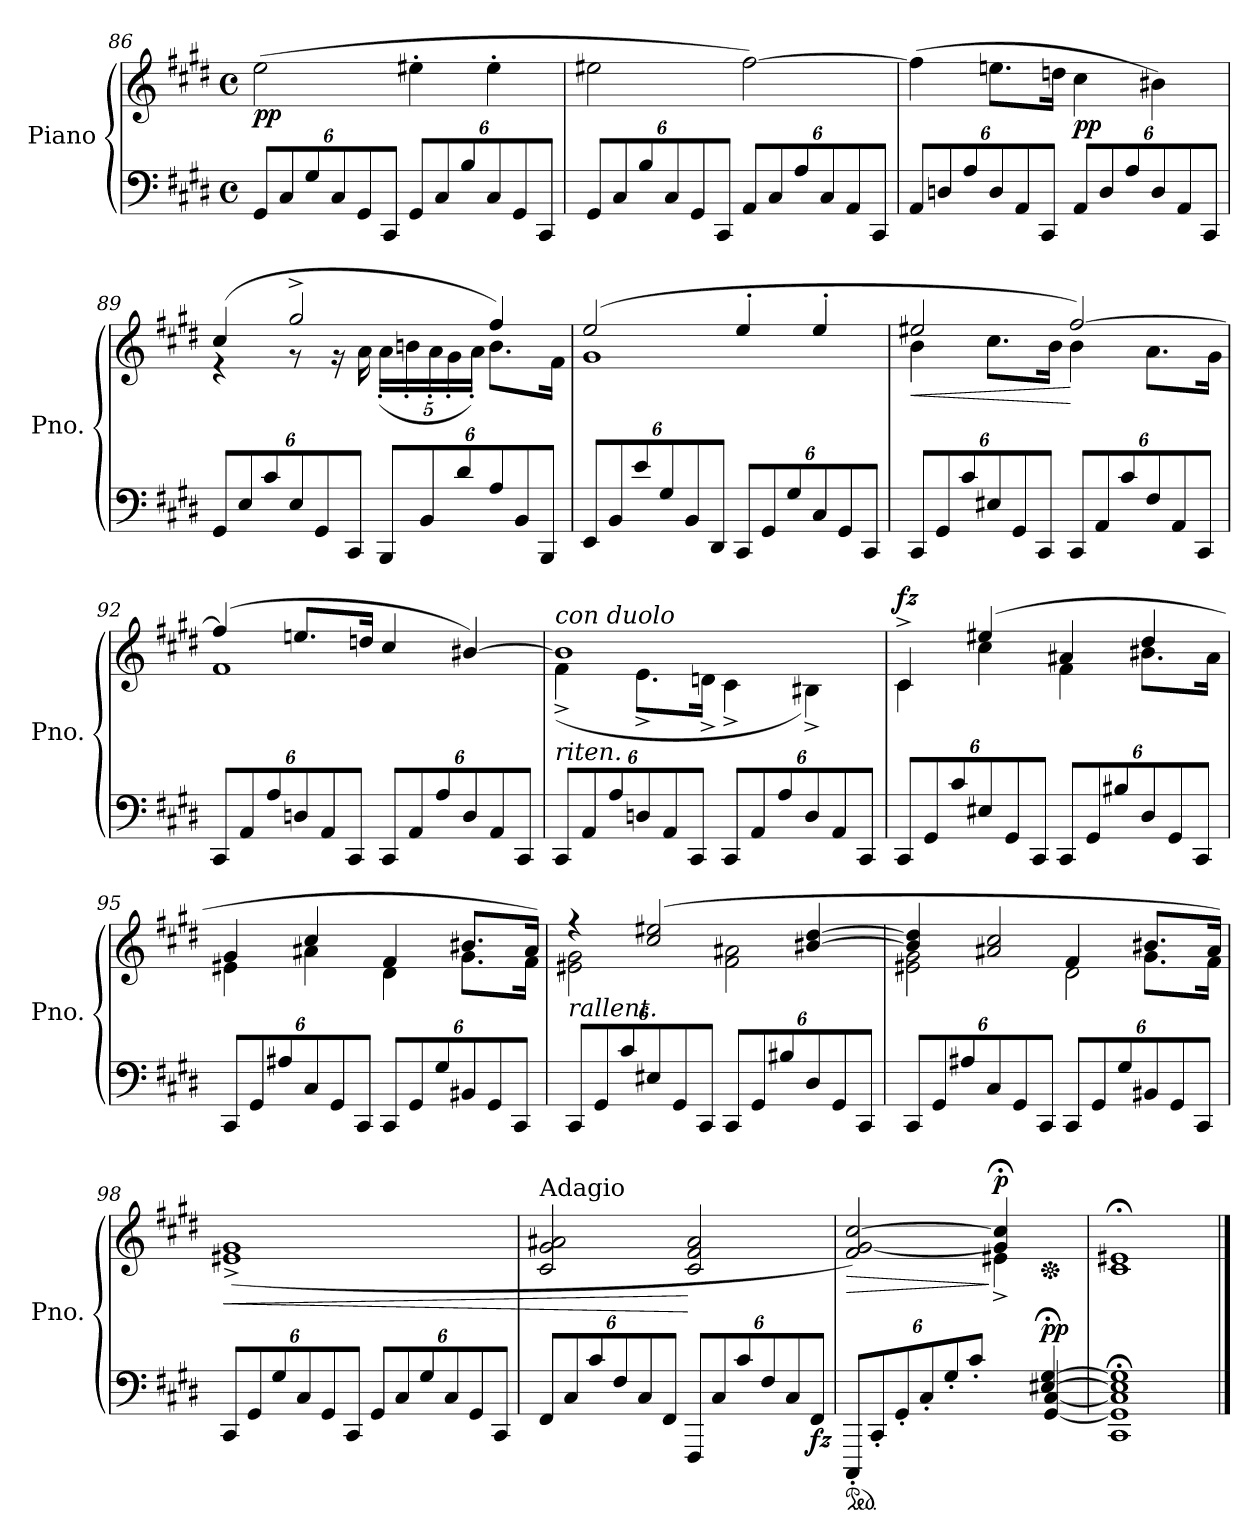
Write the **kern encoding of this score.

**kern	**kern	**dynam
*part1	*part1	*part1
*staff2	*staff1	*staff1/2
*I"Piano	*	*
*I'Pno.	*	*
*clefF4	*clefG2	*
*k[f#c#g#d#]	*k[f#c#g#d#]	*
*M4/4	*M4/4	*
*met(c)	*met(c)	*
*Xbrackettup	*	*
=86	=86	=86
!	!	!LO:DY:b
12GG#/L	(2ee\	pp
12C#/	.	.
12G#/	.	.
12C#/	.	.
12GG#/	.	.
12CC#/J	.	.
12GG#/L	4ee#X'\	.
12C#/	.	.
12B/	.	.
12C#/	4ee#'\	.
12GG#/	.	.
12CC#/J	.	.
=87	=87	=87
12GG#/L	2ee#X\	.
12C#/	.	.
12B/	.	.
12C#/	.	.
12GG#/	.	.
12CC#/J	.	.
12AA/L	[2ff#\)	.
12C#/	.	.
12A/	.	.
12C#/	.	.
12AA/	.	.
12CC#/J	.	.
!!LO:LB:g=z
=88	=88	=88
12AA/L	(4ff#\]	.
12Dn/	.	.
12A/	.	.
12D/	8.een\L	.
12AA/	.	.
12CC#/J	.	.
.	16ddn\Jk	.
!	!	!LO:DY:b
12AA/L	4cc#\	pp
12D/	.	.
12A/	.	.
12D/	4b#X\)	.
12AA/	.	.
12CC#/J	.	.
=89	=89	=89
*	*^	*
12GG#/L	(4cc#/	4r	.
12E/	.	.	.
12c#/	.	.	.
12E/	2gg#^/	8r	.
12GG#/	.	.	.
.	.	16r	.
12CC#/J	.	.	.
.	.	16a\	.
*	*	*Xbrackettup	*
12BBB/L	.	(>20a'\LL	.
.	.	20bn'\	.
12BB/	.	.	.
.	.	20a'\	.
.	.	20g#'\	.
12d#/	.	.	.
.	.	20a'\JJ)	.
12A/	4ff#/)	8.b\L	.
12BB/	.	.	.
12BBB/J	.	.	.
.	.	16f#\Jk	.
=90	=90	=90	=90
12EE/L	(2ee/	1g#	.
12BB/	.	.	.
12e/	.	.	.
12G#/	.	.	.
12BB/	.	.	.
12DD#/J	.	.	.
12CC#/L	4ee'/	.	.
12GG#/	.	.	.
12G#/	.	.	.
12C#/	4ee'/	.	.
12GG#/	.	.	.
12CC#/J	.	.	.
!!LO:LB:g=z	!!
=91	=91	=91	=91
!	!	!	!LO:HP:b
12CC#/L	2ee#X/	4b\	<
12GG#/	.	.	.
12c#/	.	.	.
12E#X/	.	8.cc#\L	.
12GG#/	.	.	.
12CC#/J	.	.	.
.	.	16b\Jk	.
12CC#/L	[2ff#/)	4b\	[
12AA/	.	.	.
12c#/	.	.	.
12F#/	.	8.a\L	.
12AA/	.	.	.
12CC#/J	.	.	.
.	.	16g#\Jk	.
=92	=92	=92	=92
12CC#/L	(4ff#/]	1f#	.
12AA/	.	.	.
12A/	.	.	.
12Dn/	8.een/L	.	.
12AA/	.	.	.
12CC#/J	.	.	.
.	16ddn/Jk	.	.
12CC#/L	4cc#/	.	.
12AA/	.	.	.
12A/	.	.	.
12D/	[4b#X/)	.	.
12AA/	.	.	.
12CC#/J	.	.	.
=93	=93	=93	=93
!	!LO:TX:a:i:t=con duolo	!	!
!LO:TX:a:i:t=riten.	!	!	!
12CC#/L	1b#]	(>4f#^\	.
12AA/	.	.	.
12A/	.	.	.
12Dn/	.	8.e^\L	.
12AA/	.	.	.
12CC#/J	.	.	.
.	.	16dn^\Jk	.
12CC#/L	.	4c#^\	.
12AA/	.	.	.
12A/	.	.	.
12D/	.	4B#X^\)	.
12AA/	.	.	.
12CC#/J	.	.	.
=94	=94	=94	=94
!	!	!	!LO:DY:a
12CC#/L	4c#^/	4c#\	fz
12GG#/	.	.	.
12c#/	.	.	.
!	!	!	!LO:DY:b
12E#X/	(4ee#X/	4cc#\	other-dynamics
12GG#/	.	.	.
12CC#/J	.	.	.
12CC#/L	4a#X/	4f#\	.
12GG#/	.	.	.
12B#X/	.	.	.
12D#/	4dd#/	8.b#X\L	.
12GG#/	.	.	.
12CC#/J	.	.	.
.	.	16a#\Jk	.
!!LO:LB:g=z	!!
=95	=95	=95	=95
12CC#/L	4g#/	4e#X\	.
12GG#/	.	.	.
12A#X/	.	.	.
12C#/	4cc#/	4a#X\	.
12GG#/	.	.	.
12CC#/J	.	.	.
12CC#/L	4f#/	4d#\	.
12GG#/	.	.	.
12G#/	.	.	.
12BB#X/	8.b#X/L	8.g#\L	.
12GG#/	.	.	.
12CC#/J	.	.	.
.	16a#/Jk)	16f#\Jk	.
=96	=96	=96	=96
!LO:TX:a:t=<i>rallent.</i>	!	!	!
12CC#/L	4r	2e#X\ 2g#\	.
12GG#/	.	.	.
12c#/	.	.	.
12E#X/	(2cc#/ 2ee#X/	.	.
12GG#/	.	.	.
12CC#/J	.	.	.
12CC#/L	.	2f#\ 2a#X\	.
12GG#/	.	.	.
12B#X/	.	.	.
12D#/	[4b#X/ [4dd#/	.	.
12GG#/	.	.	.
12CC#/J	.	.	.
=97	=97	=97	=97
*	*	*^	*
12CC#/L	4b#/] 4dd#/]	2e#X\ 2g#\	2rAyy	.
12GG#/	.	.	.	.
12A#X/	.	.	.	.
12C#/	2a#X/ 2cc#/	.	.	.
12GG#/	.	.	.	.
12CC#/J	.	.	.	.
12CC#/L	.	2d#\	4f#/	.
12GG#/	.	.	.	.
12G#/	.	.	.	.
12BB#X/	8.b#X/L	.	8.g#\L	.
12GG#/	.	.	.	.
12CC#/J	.	.	.	.
.	16a#/Jk)	.	16f#\Jk	.
!!LO:LB:g=z
=98	=98	=98	=98	=98
!	!	!	!	!LO:HP:b
*	*v	*v	*v	*
12CC#/L	(1e#X^ 1g#^	<
12GG#/	.	.
12G#/	.	.
12C#/	.	.
12GG#/	.	.
12CC#/J	.	.
12GG#/L	.	.
12C#/	.	.
12G#/	.	.
12C#/	.	.
12GG#/	.	.
12CC#/J	.	.
=99	=99	=99
!	!LO:TX:a:t=Adagio	!
12FF#/L	2c#/ 2g#/ 2a#X/	.
12C#/	.	.
12c#/	.	.
12F#/	.	.
12C#/	.	.
12FF#/J	.	.
12FFF#/L	2c#/ 2f#/ 2a#/	[
12C#/	.	.
12c#/	.	.
12F#/	.	.
12C#/	.	.
!	!	!LO:DY:b=2
12FF#/J	.	fz
=100	=100	=100
*^	*	*
*ped	*	*	*
!	!	!	!LO:HP:b
*	*	*^	*
2.ryy	12CCC#'/L	2f#/ [2g#/ [2cc#/)	2ryy	>
.	12CC#'/	.	.	.
.	12GG#'/	.	.	.
.	12C#'/	.	.	.
.	12G#'/	.	.	.
.	12c#'/J	.	.	.
!	!	!	!	!LO:DY:n=1:a
.	4ryy	4g#/];< 4cc#/];<	4e#X^\	] p
*	*	*Xped	*	*
!	!	!	!	!LO:DY:n=2:a=2
(>[4E#X/;< [4G#/;<	[4GG#/ [4C#/	4ryy	4ryy	pp
*v	*v	*	*	*
*	*v	*v	*
=101	=101	=101
1CC#; 1GG#]; 1C#]; 1E#]; 1G#];	1c#;< 1e#X;<)	.
==	==	==
*-	*-	*-
